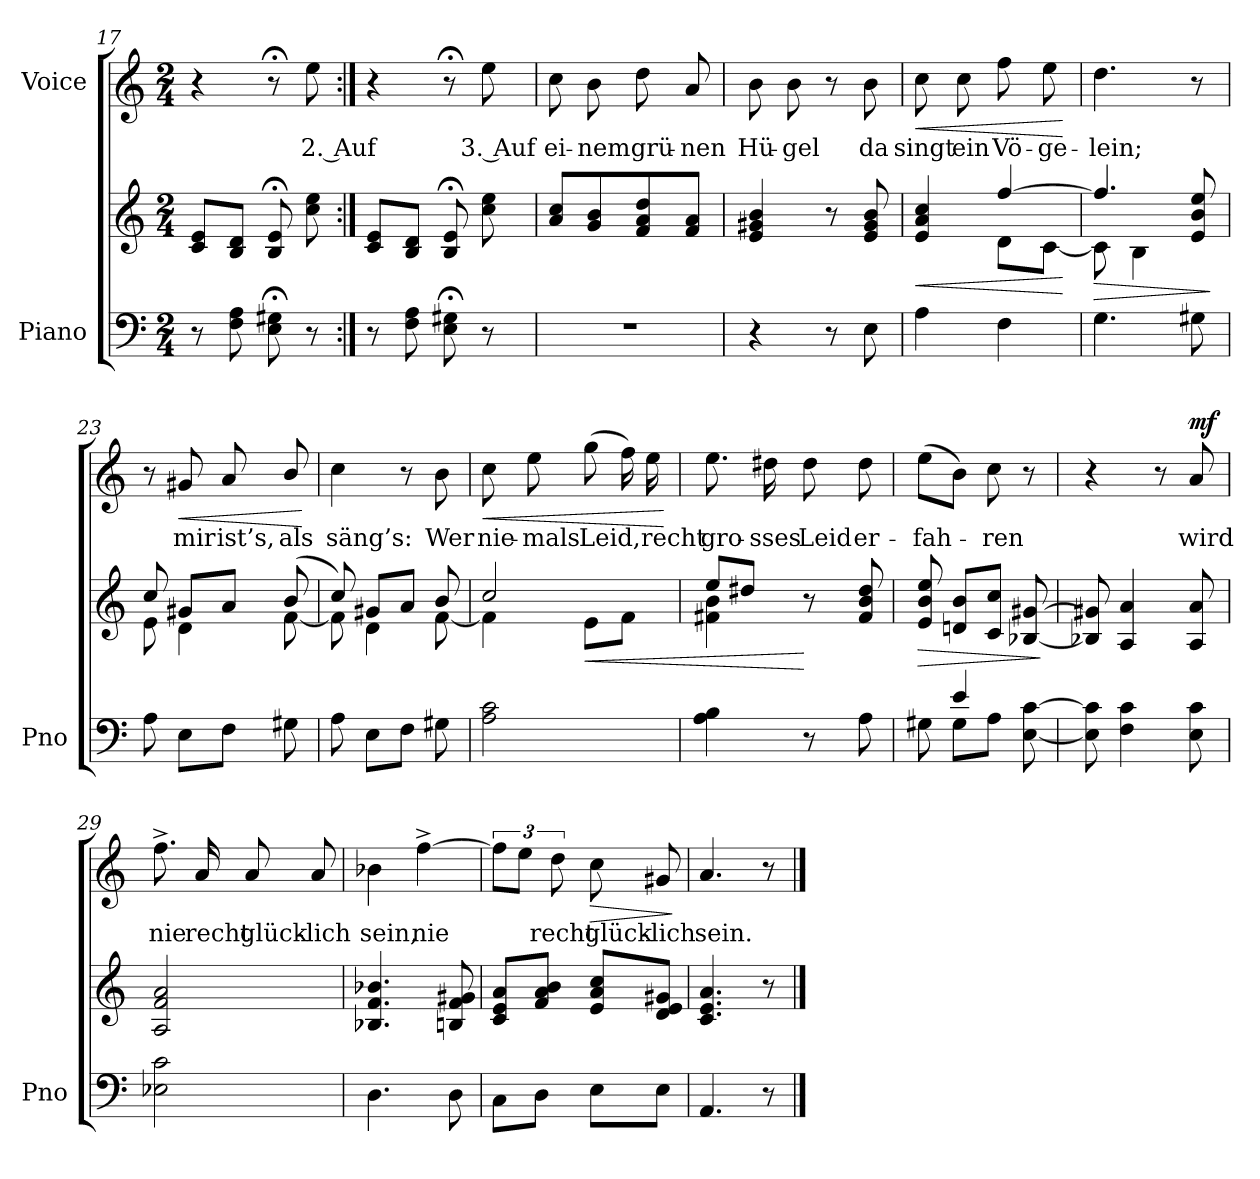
**kern	**kern	**dynam	**kern	**text	**dynam
*part2	*part2	*part2	*part1	*part1	*part1
*staff3	*staff2	*staff2/3	*staff1	*staff1	*staff1
*I"Piano	*	*	*I"Voice	*	*
*I'Pno	*	*	*	*	*
*clefF4	*clefG2	*	*clefG2	*	*
*k[]	*k[]	*	*k[]	*	*
*M2/4	*M2/4	*	*M2/4	*	*
=17	=17	=17	=17	=17	=17
8r	8c/ 8e/L	.	4r	.	.
8F\ 8A\	8B/ 8d/J	.	.	.	.
8E\;< 8G#X\;<	8B/;< 8e/;<	.	8r;<	.	.
8r	8cc\ 8ee\	.	8ee\	2. Auf	.
=18:|!	=18:|!	=18:|!	=18:|!	=18:|!	=18:|!
8r	8c/ 8e/L	.	4r	.	.
8F\ 8A\	8B/ 8d/J	.	.	.	.
8E\;< 8G#X\;<	8B/;< 8e/;<	.	8r;<	.	.
8r	8cc\ 8ee\	.	8ee\	3. Auf	.
=19	=19	=19	=19	=19	=19
2r	8a/ 8cc/L	.	8cc\	ei-	.
.	8g/ 8b/	.	8b\	-nem	.
.	8f/ 8a/ 8dd/	.	8dd\	grü-	.
.	8f/ 8a/J	.	8a/	-nen	.
=20	=20	=20	=20	=20	=20
4r	4e/ 4g#X/ 4b/	.	8b\	Hü-	.
.	.	.	8b\	-gel	.
8r	8r	.	8r	.	.
8E\	8e/ 8g#/ 8b/	.	8b\	da	.
=21	=21	=21	=21	=21	=21
!	!	!LO:HP:b	!	!	!LO:HP:b
*	*^	*	*	*	*
4A\	4e/ 4a/ 4cc/	4ryy	<	8cc\	singt	<
.	.	.	.	8cc\	ein	.
4F\	[4ff/	8d\L	.	8ff\	Vö-	.
.	.	[8c\J	.	8ee\	-ge-	.
*	*v	*v	*	*	*	*
.	.	[	.	.	[
=22	=22	=22	=22	=22	=22
!	!	!LO:HP:b	!	!	!
*	*^	*	*	*	*
4.G\	4.ff/]	8c\]	>	4.dd\	-lein;	.
.	.	4B\	.	.	.	.
8G#X\	8e/ 8b/ 8ee/	8ryy	.	8r	.	.
*	*v	*v	*	*	*	*
.	.	]	.	.	.
=23	=23	=23	=23	=23	=23
*	*^	*	*	*	*
8A\	8cc/	8e\	.	8r	.	.
!	!	!	!	!	!	!LO:HP:b
8E\L	8g#X/L	4d\	.	8g#X/	mir	<
8F\J	8a/J	.	.	8a/	ist’s,	.
8G#X\	(8b/	[8f\	.	8b/	als	.
*	*v	*v	*	*	*	*
.	.	.	.	.	[
=24	=24	=24	=24	=24	=24
*	*^	*	*	*	*
8A\	8cc/)	8f\]	.	4cc\	säng’s:	.
8E\L	8g#X/L	4d\	.	.	.	.
8F\J	8a/J	.	.	8r	.	.
8G#X\	8b/	[8f\	.	8b\	Wer	.
=25	=25	=25	=25	=25	=25	=25
!	!	!	!	!	!	!LO:HP:b
2A\ 2c\	2cc/	4f\]	.	8cc\	nie-	<
.	.	.	.	8ee\	-mals	.
!	!	!	!LO:HP:b	!	!	!
.	.	8e\L	<	(8gg\	Leid,	.
.	.	8f\J	.	16ff\)	.	.
.	.	.	.	16ee\	recht	.
*	*v	*v	*	*	*	*
.	.	.	.	.	[
=26	=26	=26	=26	=26	=26
*	*^	*	*	*	*
4A\ 4B\	8ee/L	4f#X\ 4b\	.	8.ee\	gro-	.
.	8dd#X/J	.	.	.	.	.
.	.	.	.	16dd#X\	-sses	.
8r	8r	4ryy	[	8dd#\	Leid	.
8A\	8f#/ 8b/ 8dd#/	.	.	8dd#\	er-	.
*	*v	*v	*	*	*	*
=27	=27	=27	=27	=27	=27
*^	*	*	*	*	*
!	!	!	!LO:HP:b	!	!	!
8G#X\	8ryy	8e/ 8b/ 8ee/	>	(8ee\L	-fah-	.
8G#\L	4e/	8dn/ 8b/L	.	8b\J)	.	.
8A\J	.	8c/ 8cc/J	.	8cc\	ren	.
[8E\ [8c\	8ryy	[8B-X/ [8g#X/	.	8r	.	.
*v	*v	*	*	*	*	*
.	.	]	.	.	.
=28	=28	=28	=28	=28	=28
8E\] 8c\]	8B-X/] 8g#X/]	.	4r	.	.
4F\ 4c\	4A/ 4a/	.	.	.	.
.	.	.	8r	.	.
!	!	!	!	!	!LO:DY:b
8E\ 8c\	8A/ 8a/	.	8a/	wird	mf
=29	=29	=29	=29	=29	=29
2E-X\ 2c\	2A/ 2f/ 2a/	.	8.ff^\	nie	.
.	.	.	16a/	recht	.
.	.	.	8a/	glück-	.
.	.	.	8a/	-lich	.
=30	=30	=30	=30	=30	=30
4.D\	4.B-X/ 4.f/ 4.b-X/	.	4b-X\	sein,	.
.	.	.	[4ff^\	nie	.
8D\	8Bn/ 8f/ 8g#X/	.	.	.	.
=31	=31	=31	=31	=31	=31
8C\L	8c/ 8e/ 8a/L	.	12ff\L]	.	.
.	.	.	12ee\J	.	.
8D\J	8f/ 8a/ 8b/J	.	.	.	.
.	.	.	12dd\	recht	.
!	!	!	!	!	!LO:HP:b
8E\L	8e/ 8a/ 8cc/L	.	8cc\	glück-	>
8E\J	8d/ 8e/ 8g#X/J	.	8g#X/	-lich	.
.	.	.	.	.	]
=32	=32	=32	=32	=32	=32
4.AA/	4.c/ 4.e/ 4.a/	.	4.a/	sein.	.
8r	8r	.	8r	.	.
==	==	==	==	==	==
*-	*-	*-	*-	*-	*-
